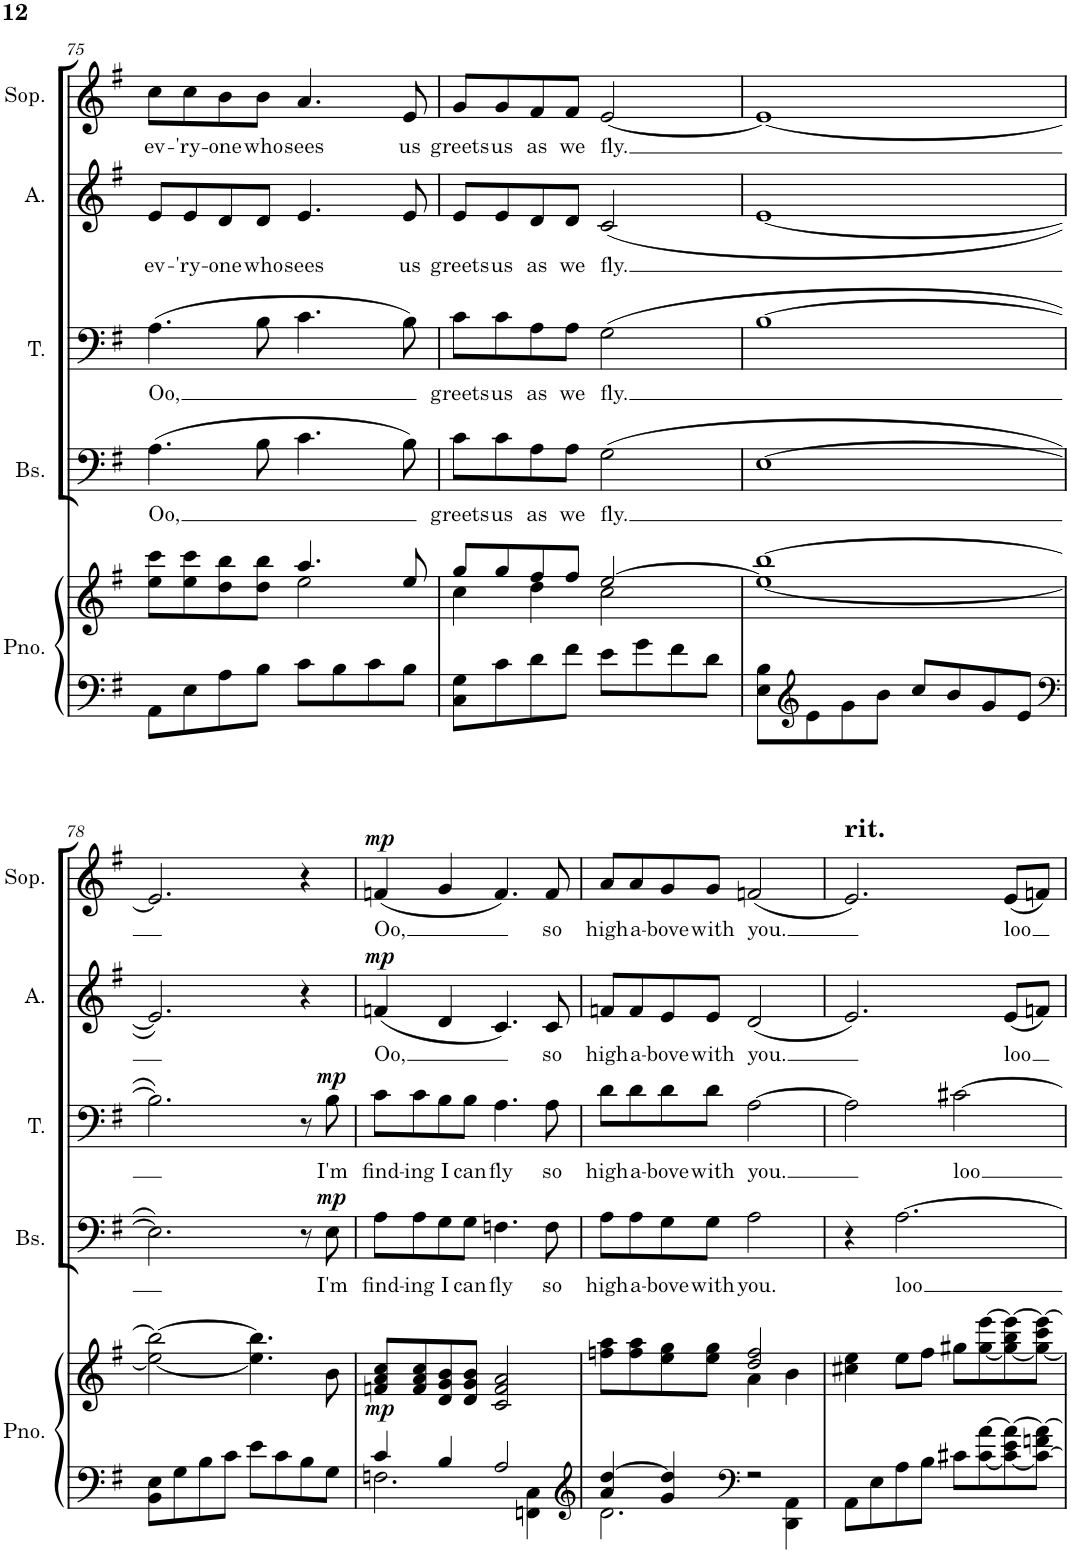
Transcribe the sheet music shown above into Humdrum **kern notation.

**kern	**kern	**dynam	**kern	**text	**dynam	**kern	**text	**dynam	**kern	**text	**dynam	**kern	**text	**dynam
*part5	*part5	*part5	*part4	*part4	*part4	*part3	*part3	*part3	*part2	*part2	*part2	*part1	*part1	*part1
*staff6	*staff5	*staff5/6	*staff4	*staff4	*staff4	*staff3	*staff3	*staff3	*staff2	*staff2	*staff2	*staff1	*staff1	*staff1
*I"Piano	*	*	*I"Bas	*	*	*I"Tenor	*	*	*I"Alt	*	*	*I"Sopraan	*	*
*I'Pno.	*	*	*I'Bs.	*	*	*I'T.	*	*	*I'A.	*	*	*I'Sop.	*	*
!!LO:PB:g=z
*clefF4	*clefG2	*	*clefF4	*	*	*clefF4	*	*	*clefG2	*	*	*clefG2	*	*
*k[f#]	*k[f#]	*	*k[f#]	*	*	*k[f#]	*	*	*k[f#]	*	*	*k[f#]	*	*
*M4/4	*M4/4	*	*M4/4	*	*	*M4/4	*	*	*M4/4	*	*	*M4/4	*	*
=75	=75	=75	=75	=75	=75	=75	=75	=75	=75	=75	=75	=75	=75	=75
*	*^	*	*	*	*	*	*	*	*	*	*	*	*	*
!	!	!	!	!	!LO:LY:b	!	!	!LO:LY:b	!	!	!LO:LY:b	!	!	!LO:LY:b	!
8AA\L	8ee\ 8ccc\L	2ryy	.	(4.A\	Oo,	.	(4.A\	Oo,	.	8e/L	ev-	.	8cc\L	ev-	.
!	!	!	!	!	!	!	!	!	!	!	!LO:LY:b	!	!	!LO:LY:b	!
8E\	8ee\ 8ccc\	.	.	.	.	.	.	.	.	8e/	-'ry-	.	8cc\	-'ry-	.
!	!	!	!	!	!	!	!	!	!	!	!LO:LY:b	!	!	!LO:LY:b	!
8A\	8dd\ 8bb\	.	.	.	.	.	.	.	.	8d/	-one	.	8b\	-one	.
!	!	!	!	!	!	!	!	!	!	!	!LO:LY:b	!	!	!LO:LY:b	!
8B\J	8dd\ 8bb\J	.	.	8B\	.	.	8B\	.	.	8d/J	who	.	8b\J	who	.
!	!	!	!	!	!	!	!	!	!	!	!LO:LY:b	!	!	!LO:LY:b	!
8c\L	4.aa/	2ee\	.	4.c\	.	.	4.c\	.	.	4.e/	sees	.	4.a/	sees	.
8B\	.	.	.	.	.	.	.	.	.	.	.	.	.	.	.
8c\	.	.	.	.	.	.	.	.	.	.	.	.	.	.	.
!	!	!	!	!	!	!	!	!	!	!	!LO:LY:b	!	!	!LO:LY:b	!
8B\J	8ee/	.	.	8B\)	.	.	8B\)	.	.	8e/	us	.	8e/	us	.
=76	=76	=76	=76	=76	=76	=76	=76	=76	=76	=76	=76	=76	=76	=76	=76
!	!	!	!	!	!LO:LY:b	!	!	!LO:LY:b	!	!	!LO:LY:b	!	!	!LO:LY:b	!
8C\ 8G\L	8gg/L	4cc\	.	8c\L	greets	.	8c\L	greets	.	8e/L	greets	.	8g/L	greets	.
!	!	!	!	!	!LO:LY:b	!	!	!LO:LY:b	!	!	!LO:LY:b	!	!	!LO:LY:b	!
8c\	8gg/	.	.	8c\	us	.	8c\	us	.	8e/	us	.	8g/	us	.
!	!	!	!	!	!LO:LY:b	!	!	!LO:LY:b	!	!	!LO:LY:b	!	!	!LO:LY:b	!
8d\	8ff#/	4dd\	.	8A\	as	.	8A\	as	.	8d/	as	.	8f#/	as	.
!	!	!	!	!	!LO:LY:b	!	!	!LO:LY:b	!	!	!LO:LY:b	!	!	!LO:LY:b	!
8f#\J	8ff#/J	.	.	8A\J	we	.	8A\J	we	.	8d/J	we	.	8f#/J	we	.
!	!	!	!	!	!LO:LY:b	!	!	!LO:LY:b	!	!	!LO:LY:b	!	!	!LO:LY:b	!
8e\L	[2ee/	2cc\	.	(2G\	fly.	.	(2G\	fly.	.	(2c/	fly.	.	[2e/	fly.	.
8g\	.	.	.	.	.	.	.	.	.	.	.	.	.	.	.
8f#\	.	.	.	.	.	.	.	.	.	.	.	.	.	.	.
8d\J	.	.	.	.	.	.	.	.	.	.	.	.	.	.	.
*	*v	*v	*	*	*	*	*	*	*	*	*	*	*	*	*
=77	=77	=77	=77	=77	=77	=77	=77	=77	=77	=77	=77	=77	=77	=77
8E\ 8B\L	1ee_ [1bb	.	[1E	.	.	[1B	.	.	[1e	.	.	1e_	.	.
*clefG2	*	*	*	*	*	*	*	*	*	*	*	*	*	*
8e\	.	.	.	.	.	.	.	.	.	.	.	.	.	.
8g\	.	.	.	.	.	.	.	.	.	.	.	.	.	.
8b\J	.	.	.	.	.	.	.	.	.	.	.	.	.	.
8cc/L	.	.	.	.	.	.	.	.	.	.	.	.	.	.
8b/	.	.	.	.	.	.	.	.	.	.	.	.	.	.
8g/	.	.	.	.	.	.	.	.	.	.	.	.	.	.
8e/J	.	.	.	.	.	.	.	.	.	.	.	.	.	.
!!LO:LB:g=z
=78	=78	=78	=78	=78	=78	=78	=78	=78	=78	=78	=78	=78	=78	=78
*clefF4	*	*	*	*	*	*	*	*	*	*	*	*	*	*
8BB\ 8E\L	2ee\_ 2bb\_	.	2.E\])	.	.	2.B\])	.	.	2.e/])	.	.	2.e/]	.	.
8G\	.	.	.	.	.	.	.	.	.	.	.	.	.	.
8B\	.	.	.	.	.	.	.	.	.	.	.	.	.	.
8c\J	.	.	.	.	.	.	.	.	.	.	.	.	.	.
8e\L	4.ee\] 4.bb\]	.	.	.	.	.	.	.	.	.	.	.	.	.
8c\	.	.	.	.	.	.	.	.	.	.	.	.	.	.
8B\	.	.	8r	.	.	8r	.	.	4r	.	.	4r	.	.
!	!	!	!	!LO:LY:b	!LO:DY:a	!	!LO:LY:b	!LO:DY:a	!	!	!	!	!	!
8G\J	8b\	.	8E\	I'm	mp	8B\	I'm	mp	.	.	.	.	.	.
=79	=79	=79	=79	=79	=79	=79	=79	=79	=79	=79	=79	=79	=79	=79
*^	*	*	*	*	*	*	*	*	*	*	*	*	*	*
!	!	!	!LO:DY:b	!	!LO:LY:b	!	!	!LO:LY:b	!	!	!LO:LY:b	!LO:DY:a	!	!LO:LY:b	!LO:DY:a
4c/	2.Fn\	8fn/ 8a/ 8cc/L	mp	8A\L	find-	.	8c\L	find-	.	(4fn/	Oo,	mp	(4fn/	Oo,	mp
!	!	!	!	!	!LO:LY:b	!	!	!LO:LY:b	!	!	!	!	!	!	!
.	.	8f/ 8a/ 8cc/	.	8A\	-ing	.	8c\	-ing	.	.	.	.	.	.	.
!	!	!	!	!	!LO:LY:b	!	!	!LO:LY:b	!	!	!	!	!	!	!
4B/	.	8d/ 8g/ 8b/	.	8G\	I	.	8B\	I	.	4d/	.	.	4g/	.	.
!	!	!	!	!	!LO:LY:b	!	!	!LO:LY:b	!	!	!	!	!	!	!
.	.	8d/ 8g/ 8b/J	.	8G\J	can	.	8B\J	can	.	.	.	.	.	.	.
!	!	!	!	!	!LO:LY:b	!	!	!LO:LY:b	!	!	!	!	!	!	!
2A/	.	2c/ 2f/ 2a/	.	4.Fn\	fly	.	4.A\	fly	.	4.c/)	.	.	4.f/)	.	.
.	4FFn\ 4C\	.	.	.	.	.	.	.	.	.	.	.	.	.	.
!	!	!	!	!	!LO:LY:b	!	!	!LO:LY:b	!	!	!LO:LY:b	!	!	!LO:LY:b	!
.	.	.	.	8F\	so	.	8A\	so	.	8c/	so	.	8f/	so	.
=80	=80	=80	=80	=80	=80	=80	=80	=80	=80	=80	=80	=80	=80	=80	=80
*clefG2	*	*	*	*	*	*	*	*	*	*	*	*	*	*	*
*	*	*^	*	*	*	*	*	*	*	*	*	*	*	*	*
!	!	!	!	!	!	!LO:LY:b	!	!	!LO:LY:b	!	!	!LO:LY:b	!	!	!LO:LY:b	!
4a/ [4dd/	2.d\	8ffn\ 8aa\L	2ryy	.	8A\L	high	.	8d\L	high	.	8fn/L	high	.	8a/L	high	.
!	!	!	!	!	!	!LO:LY:b	!	!	!LO:LY:b	!	!	!LO:LY:b	!	!	!LO:LY:b	!
.	.	8ff\ 8aa\	.	.	8A\	a-	.	8d\	a-	.	8f/	a-	.	8a/	a-	.
!	!	!	!	!	!	!LO:LY:b	!	!	!LO:LY:b	!	!	!LO:LY:b	!	!	!LO:LY:b	!
4g/ 4dd/]	.	8ee\ 8gg\	.	.	8G\	-bove	.	8d\	-bove	.	8e/	-bove	.	8g/	-bove	.
!	!	!	!	!	!	!LO:LY:b	!	!	!LO:LY:b	!	!	!LO:LY:b	!	!	!LO:LY:b	!
.	.	8ee\ 8gg\J	.	.	8G\J	with	.	8d\J	with	.	8e/J	with	.	8g/J	with	.
*clefF4	*	*	*	*	*	*	*	*	*	*	*	*	*	*	*	*
!	!	!	!	!	!	!LO:LY:b	!	!	!LO:LY:b	!	!	!LO:LY:b	!	!	!LO:LY:b	!
2r	.	2dd/ 2ff/	4a\	.	2A\	you.	.	[2A\	you.	.	(2d/	you.	.	(2fn/	you.	.
.	4DD\ 4AA\	.	4b\	.	.	.	.	.	.	.	.	.	.	.	.	.
=81	=81	=81	=81	=81	=81	=81	=81	=81	=81	=81	=81	=81	=81	=81	=81	=81
!	!	!	!	!	!	!	!	!	!	!	!	!	!	!LO:TX:a:B:t=rit.	!	!
*v	*v	*	*	*	*	*	*	*	*	*	*	*	*	*	*	*
*	*v	*v	*	*	*	*	*	*	*	*	*	*	*	*	*
8AA\L	4cc#X\ 4ee\	.	4r	.	.	2A\]	.	.	2.e/)	.	.	2.e/)	.	.
8E\	.	.	.	.	.	.	.	.	.	.	.	.	.	.
!	!	!	!	!LO:LY:b	!	!	!	!	!	!	!	!	!	!
8A\	8ee\L	.	[2.A\	loo	.	.	.	.	.	.	.	.	.	.
8B\J	8ff#\J	.	.	.	.	.	.	.	.	.	.	.	.	.
!	!	!	!	!	!	!	!LO:LY:b	!	!	!	!	!	!	!
8c#X\L	8gg#X\L	.	.	.	.	[2c#X\	loo	.	.	.	.	.	.	.
[8c#\ [8a\	[8gg#\ [8eee\	.	.	.	.	.	.	.	.	.	.	.	.	.
!	!	!	!	!	!	!	!	!	!	!LO:LY:b	!	!	!LO:LY:b	!
8c#\_ 8e\ 8a\_	8gg#\_ 8bb\ 8eee\_	.	.	.	.	.	.	.	(8e/L	loo	.	(8e/L	loo	.
8c#\_ 8fn\ 8a\_J	8gg#\_ 8ccc\ 8eee\_J	.	.	.	.	.	.	.	8fn/J)	.	.	8fn/J)	.	.
=	=	=	=	=	=	=	=	=	=	=	=	=	=	=
*-	*-	*-	*-	*-	*-	*-	*-	*-	*-	*-	*-	*-	*-	*-
